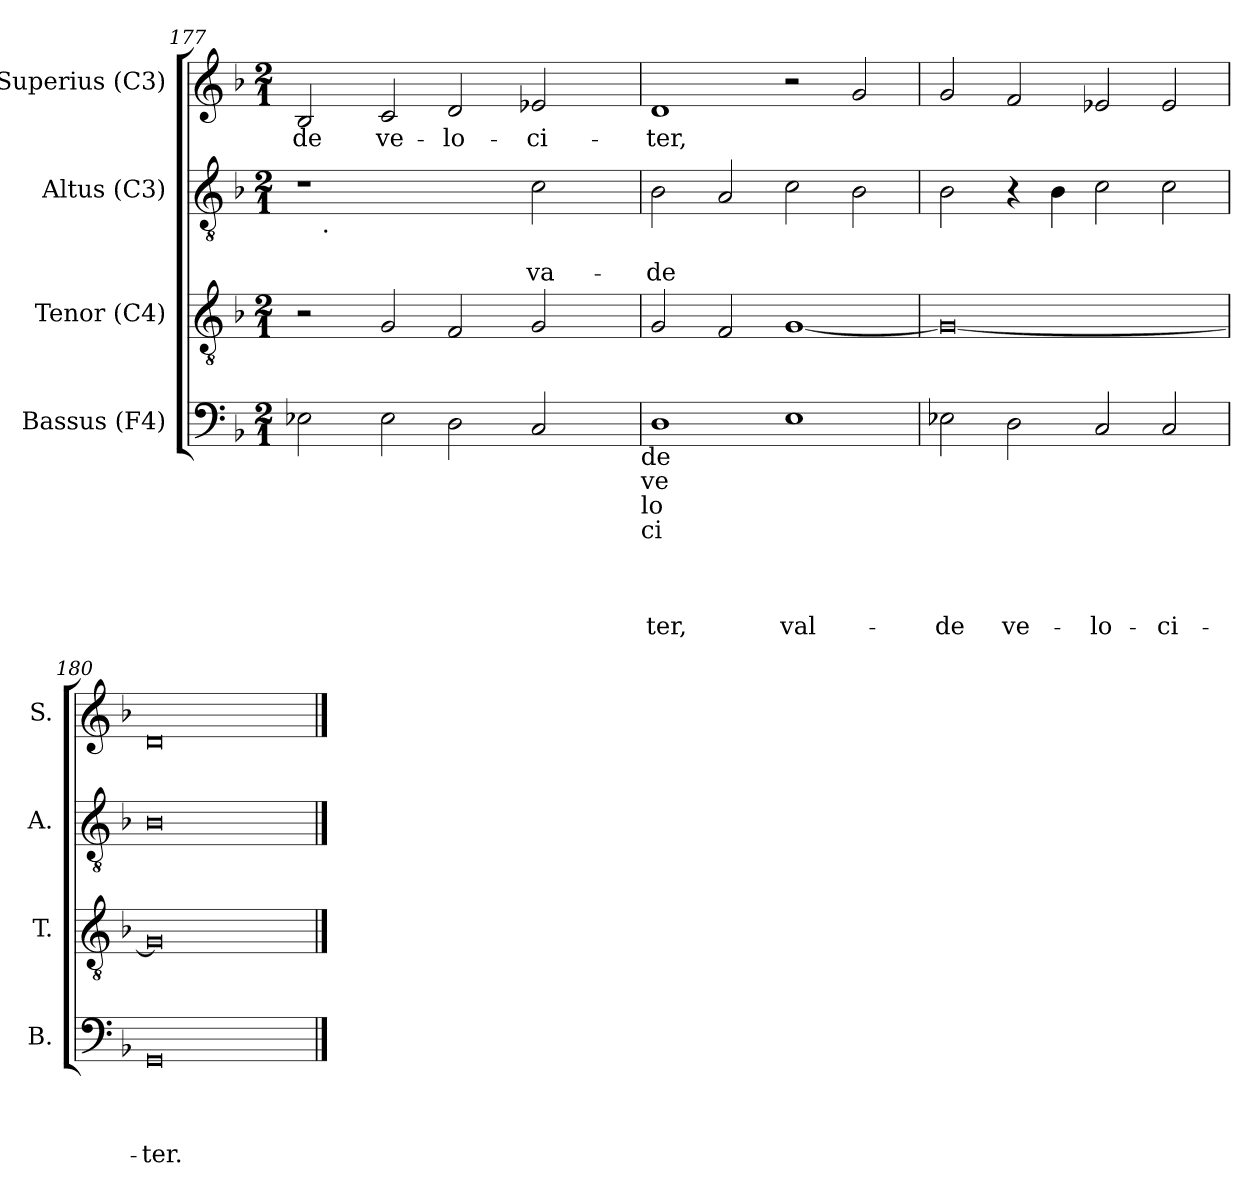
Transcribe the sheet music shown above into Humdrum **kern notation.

**kern	**text	**text	**text	**text	**kern	**kern	**text	**text	**kern	**text
*part4	*part4	*part4	*part4	*part4	*part3	*part2	*part2	*part2	*part1	*part1
*staff4	*staff4	*staff4	*staff4	*staff4	*staff3	*staff2	*staff2	*staff2	*staff1	*staff1
*I"Bassus (F4)	*	*	*	*	*I"Tenor (C4)	*I"Altus (C3)	*	*	*I"Superius (C3)	*
*I'B.	*	*	*	*	*I'T.	*I'A.	*	*	*I'S.	*
*clefF4	*	*	*	*	*clefGv2	*clefGv2	*	*	*clefG2	*
*k[b-]	*	*	*	*	*k[b-]	*k[b-]	*	*	*k[b-]	*
*F:	*	*	*	*	*F:	*F:	*	*	*F:	*
*M2/1	*	*	*	*	*M2/1	*M2/1	*	*	*M2/1	*
=177	=177	=177	=177	=177	=177	=177	=177	=177	=177	=177
!	!	!	!	!	!	!	!	!	!	!LO:LY:b
*	*	*	*	*	*	*^	*	*	*	*
2E-X\	.	.	.	.	2r	1r	16.ryy	.	.	2B-/	-de
!	!	!	!	!	!	!	!LO:TX:b:t=.	!	!	!	!
.	.	.	.	.	.	.	1ryy	.	.	.	.
!	!	!	!	!	!	!	!	!	!	!	!LO:LY:b
2E-\	.	.	.	.	2G/	.	.	.	.	2c/	ve-
!	!	!	!	!	!	!	!	!	!	!	!LO:LY:b
2D\	.	.	.	.	2F/	2ryy	.	.	.	2d/	-lo-
.	.	.	.	.	.	.	2ryy	.	.	.	.
!	!	!	!	!	!	!	!	!	!LO:LY:b	!	!LO:LY:b
2C/	.	.	.	.	2G/	2c\	.	.	va-	2e-/	-ci-
.	.	.	.	.	.	.	4ryy	.	.	.	.
.	.	.	.	.	.	.	8ryy	.	.	.	.
.	.	.	.	.	.	.	32ryy	.	.	.	.
!LO:TX:b:t=de	!	!	!	!	!	!	!	!	!	!	!
!LO:TX:b:t=ve	!	!	!	!	!	!	!	!	!	!	!
!LO:TX:b:t=lo	!	!	!	!	!	!	!	!	!	!	!
!LO:TX:b:t=ci	!	!	!	!	!	!	!	!	!	!	!
!!LO:PB:g=z
=178	=178	=178	=178	=178	=178	=178	=178	=178	=178	=178	=178
!	!	!	!	!LO:LY:b	!	!	!	!	!LO:LY:b	!	!LO:LY:b
*	*	*	*	*	*	*v	*v	*	*	*	*
1D	.	.	.	ter,	2G/	2B-\	.	-de	1d	-ter,
.	.	.	.	.	2F/	2A/	.	.	.	.
!	!	!	!	!LO:LY:b	!	!	!	!	!	!
1E	.	.	.	val-	[<1G	2c\	.	.	2r	.
.	.	.	.	.	.	2B-\	.	.	2g/	.
=179	=179	=179	=179	=179	=179	=179	=179	=179	=179	=179
!	!	!	!	!LO:LY:b	!	!	!	!	!	!
2E-\	.	.	.	-de	0G_	2B-\	.	.	2g/	.
!	!	!	!	!LO:LY:b	!	!	!	!	!	!
2D\	.	.	.	ve-	.	4r	.	.	2f/	.
.	.	.	.	.	.	4B-\	.	.	.	.
!	!	!	!	!LO:LY:b	!	!	!	!	!	!
2C/	.	.	.	-lo-	.	2c\	.	.	2e-/	.
!	!	!	!	!LO:LY:b	!	!	!	!	!	!
2C/	.	.	.	-ci-	.	2c\	.	.	2e-/	.
=180	=180	=180	=180	=180	=180	=180	=180	=180	=180	=180
!	!	!	!	!LO:LY:b	!	!	!	!	!	!
0GG	.	.	.	-ter.	0G]	0B-	.	.	0d	.
==	==	==	==	==	==	==	==	==	==	==
*-	*-	*-	*-	*-	*-	*-	*-	*-	*-	*-
